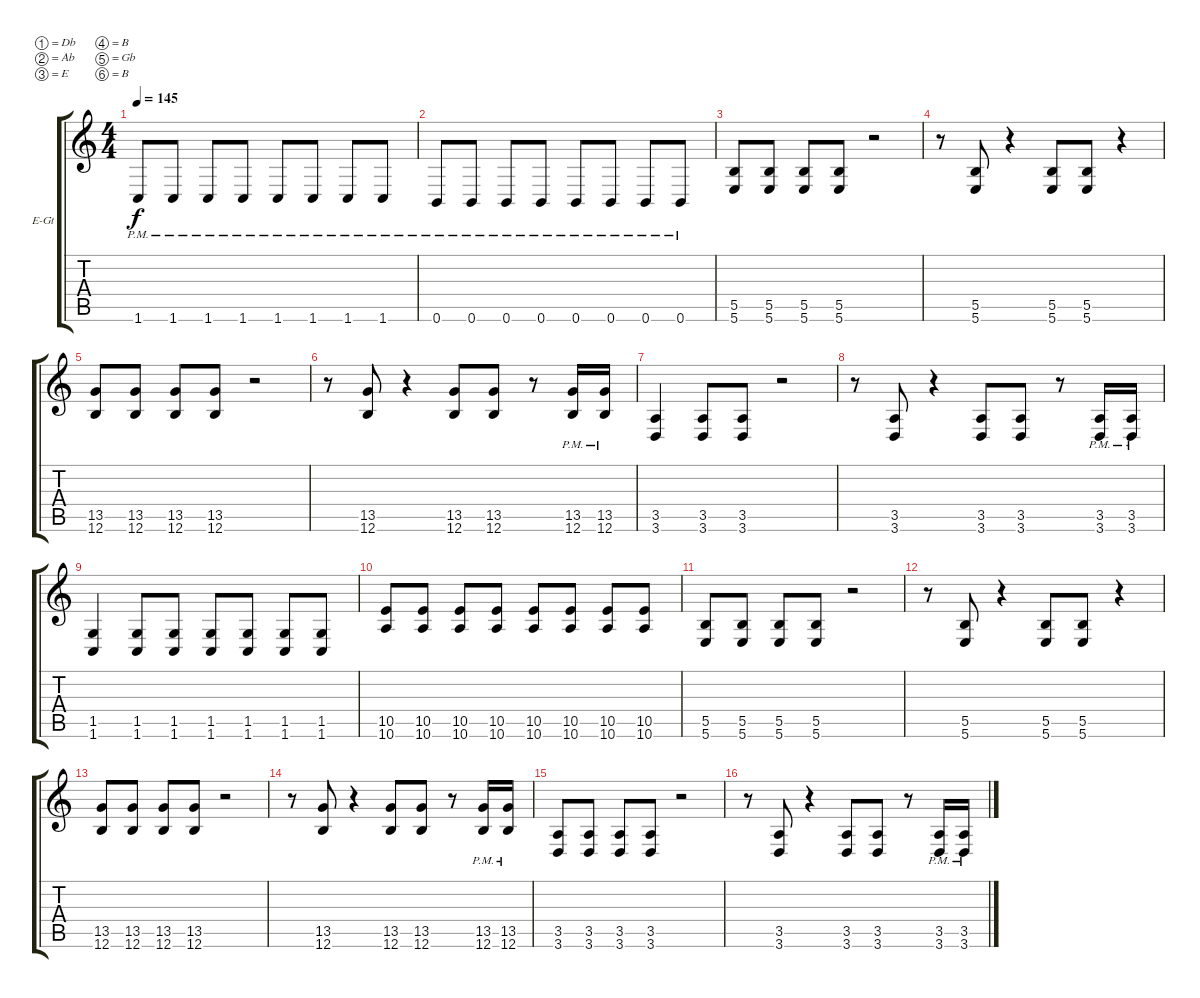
\defaultSystemsLayout 4
\bracketExtendMode groupsimilarinstruments
\firstSystemTrackNameOrientation horizontal
\otherSystemsTrackNameOrientation horizontal
\track ("Guitar ll" "E-Gt") {instrument overdrivenguitar}
\staff {score tabs}
\tuning (Db4 Ab3 E3 B2 Gb2 B1)
\ts (4 4)
\tempo 145
\clef g2
\scale
1.03909
\ks c
1.6{pm}.8{dy f} 1.6{pm}.8 1.6{pm}.8 1.6{pm}.8 1.6{pm}.8 1.6{pm}.8 1.6{pm}.8 1.6{pm}.8 |
\scale
0.960908 0.6{pm}.8 0.6{pm}.8 0.6{pm}.8 0.6{pm}.8 0.6{pm}.8 0.6{pm}.8 0.6{pm}.8 0.6{pm}.8 |
\scale
1.03909 (5.6 5.5).8 (5.6 5.5).8 (5.6 5.5).8 (5.6 5.5).8 r.2 |
\scale
0.960908 r.8 (5.6 5.5).8 r.4 (5.6 5.5).8 (5.6 5.5).8 r.4 |
\scale
1.03909 (12.6 13.5).8 (12.6 13.5).8 (12.6 13.5).8 (12.6 13.5).8 r.2 |
\scale
0.960908 r.8 (12.6 13.5).8 r.4 (12.6 13.5).8 (12.6 13.5).8 r.8 (12.6{pm} 13.5{pm}).16 (12.6{pm} 13.5{pm}).16 |
\scale
1.03909 (3.6 3.5).4 (3.6 3.5).8 (3.6 3.5).8 r.2 |
\scale
0.960908 r.8 (3.6 3.5).8 r.4 (3.6 3.5).8 (3.6 3.5).8 r.8 (3.6{pm} 3.5{pm}).16 (3.6{pm} 3.5{pm}).16 |
\scale
1.03909 (1.6 1.5).4 (1.6 1.5).8 (1.6 1.5).8 (1.6 1.5).8 (1.6 1.5).8 (1.6 1.5).8 (1.6 1.5).8 |
\scale
0.960908 (10.6 10.5).8 (10.6 10.5).8 (10.6 10.5).8 (10.6 10.5).8 (10.6 10.5).8 (10.6 10.5).8 (10.6 10.5).8 (10.6 10.5).8 |
\scale
1.03909 (5.6 5.5).8 (5.6 5.5).8 (5.6 5.5).8 (5.6 5.5).8 r.2 |
\scale
0.960908 r.8 (5.6 5.5).8 r.4 (5.6 5.5).8 (5.6 5.5).8 r.4 |
\scale
1.03909 (12.6 13.5).8 (12.6 13.5).8 (12.6 13.5).8 (12.6 13.5).8 r.2 |
\scale
0.960908 r.8 (12.6 13.5).8 r.4 (12.6 13.5).8 (12.6 13.5).8 r.8 (12.6{pm} 13.5{pm}).16 (12.6{pm} 13.5{pm}).16 |
\scale
1.03909 (3.5 3.6).8 (3.6 3.5).8 (3.6 3.5).8 (3.6 3.5).8 r.2 |
\scale
0.960908 r.8 (3.6 3.5).8 r.4 (3.6 3.5).8 (3.6 3.5).8 r.8 (3.6{pm} 3.5{pm}).16 (3.6{pm} 3.5{pm}).16
